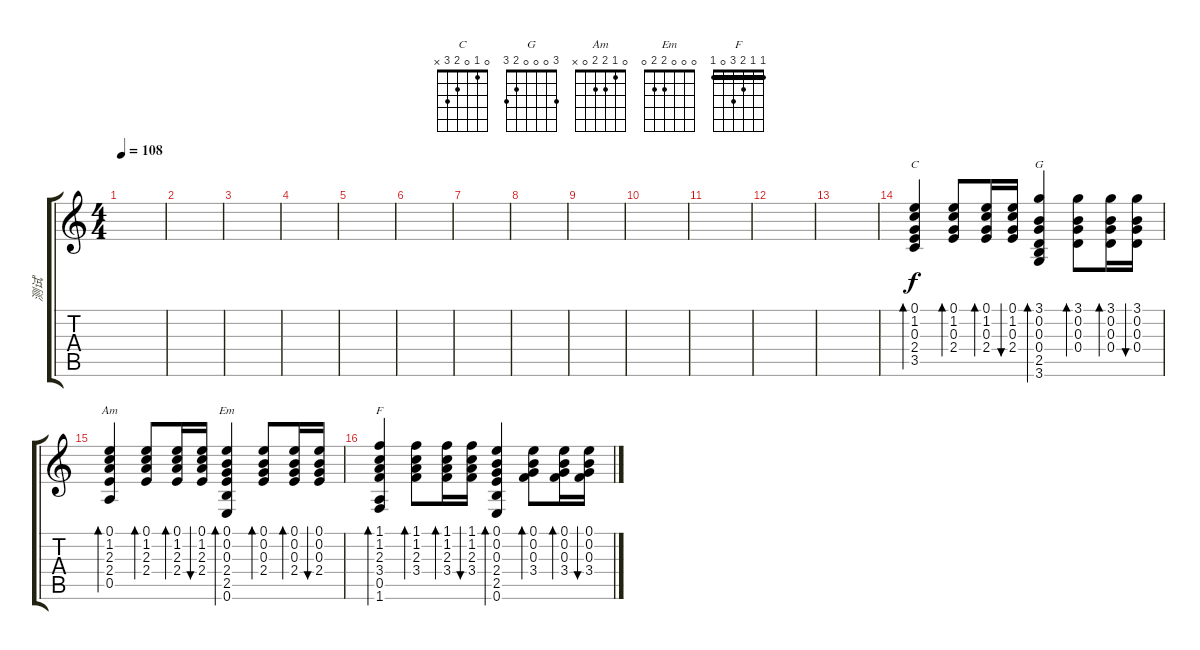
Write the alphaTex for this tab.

\track ("测试" "测试") {instrument acousticguitarsteel}
\staff {score tabs}
\tuning (E4 B3 G3 D3 A2 E2) {hide}
\chord ("C" 0 1 0 2 3 x)
\chord ("G" 3 0 0 0 2 3)
\chord ("Am" 0 1 2 2 0 x)
\chord ("Em" 0 0 0 2 2 0)
\chord ("F" 1 1 2 3 0 1) {barre 1}
\ts (4 4)
\tempo 108
\clef g2
\ks c
|
|
|
|
|
|
|
|
|
|
|
|
|
(0.1 1.2 0.3 2.4 3.5).4{bd 60 ch "C"} (0.1 1.2 0.3 2.4).8{bd 60} (0.1 1.2 0.3 2.4).16{bd 60} (0.1 1.2 0.3 2.4).16{bu 60} (3.1 0.2 0.3 0.4 2.5 3.6).4{bd 60 ch "G"} (3.1 0.2 0.3 0.4).8{bd 60} (3.1 0.2 0.3 0.4).16{bd 60} (3.1 0.2 0.3 0.4).16{bu 60} |
(0.1 1.2 2.3 2.4 0.5).4{bd 60 ch "Am"} (0.1 1.2 2.3 2.4).8{bd 60} (0.1 1.2 2.3 2.4).16{bd 60} (0.1 1.2 2.3 2.4).16{bu 60} (0.1 0.2 0.3 2.4 2.5 0.6).4{bd 60 ch "Em"} (0.1 0.2 0.3 2.4).8{bd 60} (0.1 0.2 0.3 2.4).16{bd 60} (0.1 0.2 0.3 2.4).16{bu 60} |
(1.1 1.2 2.3 3.4 0.5 1.6).4{bd 60 ch "F"} (1.1 1.2 2.3 3.4).8{bd 60} (1.1 1.2 2.3 3.4).16{bd 60} (1.1 1.2 2.3 3.4).16{bu 60} (0.1 0.2 0.3 2.4 2.5 0.6).4{bd 60} (0.1 0.2 0.3 3.4).8{bd 60} (0.1 0.2 0.3 3.4).16{bd 60} (0.1 0.2 0.3 3.4).16{bu 60}
